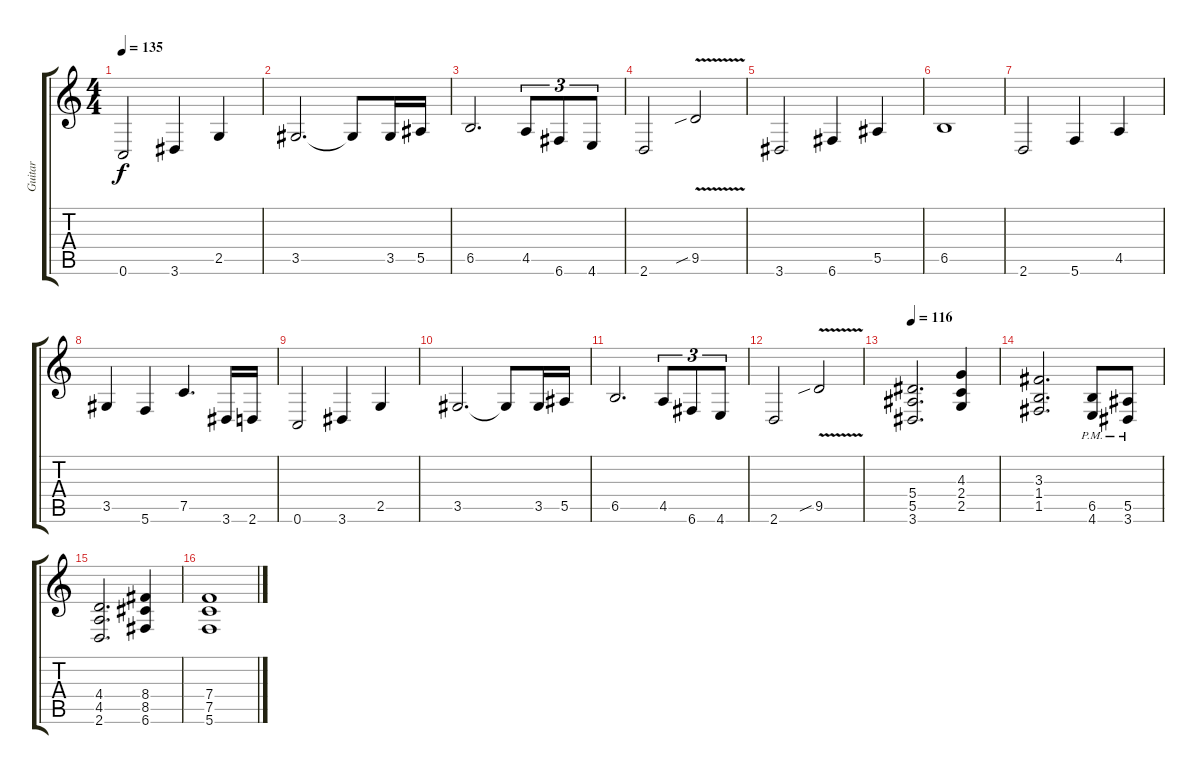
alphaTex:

\track ("Guitar" "Guitar") {instrument distortionguitar}
\staff {score tabs}
\tuning (C4 G3 Eb3 Bb2 F2 C2) {hide}
\ts (4 4)
\tempo 135
\clef g2
\ks c
0.6.2{dy f} 3.6.4 2.5.4 |
3.5.2{d} 3.5{t}.8 3.5.16 5.5.16 |
6.5.2{d} 4.5.8{tu (3 2)} 6.6.8{tu (3 2)} 4.6.8{tu (3 2)} |
2.6.2 9.5{v sib}.2 |
3.6.2 6.6.4 5.5.4 |
6.5.1 |
2.6.2 5.6.4 4.5.4 |
3.5.4 5.6.4 7.5.4{d} 3.6.16 2.6.16 |
0.6.2 3.6.4 2.5.4 |
3.5.2{d} 3.5{t}.8 3.5.16 5.5.16 |
6.5.2{d} 4.5.8{tu (3 2)} 6.6.8{tu (3 2)} 4.6.8{tu (3 2)} |
2.6.2 9.5{v sib}.2 |
\tempo 116
(5.4 5.5 3.6).2{d} (4.3 2.4 2.5).4 |
(3.3 1.4 1.5).2{d} (6.5{pm} 4.6{pm}).8 (5.5{pm} 3.6{pm}).8 |
(4.4 4.5 2.6).2{d} (8.4 8.5 6.6).4 |
(7.4 7.5 5.6).1
